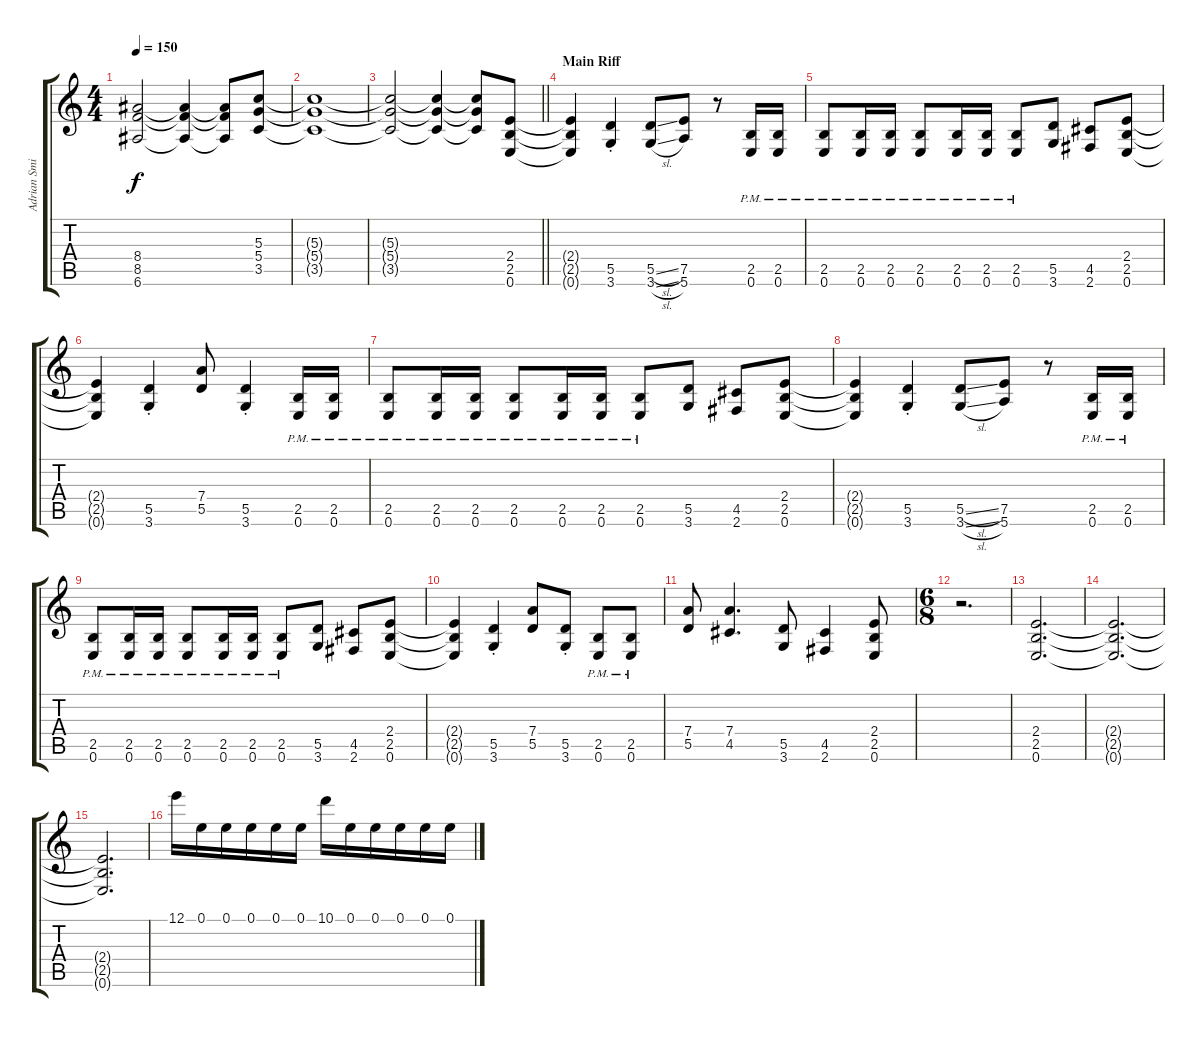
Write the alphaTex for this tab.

\track ("Adrian Smith" "Adrian Smi") {instrument distortionguitar}
\staff {score tabs}
\tuning (E4 B3 G3 D3 A2 E2) {hide}
\ts (4 4)
\tempo 150
\clef g2
\ks c
(8.4{t} 8.5{t} 6.6{t}).2{dy f} (8.4{t} 8.5{t} 6.6{t}).4 (8.4{t} 8.5{t} 6.6{t}).8 (5.3 5.4 3.5).8 |
(5.3{t} 5.4{t} 3.5{t}).1 |
\barLineRight lightlight
(5.3{t} 5.4{t} 3.5{t}).2 (5.3{t} 5.4{t} 3.5{t}).4 (5.3{t} 5.4{t} 3.5{t}).8 (2.4 2.5 0.6).8 |
\section ("" "Main Riff")
(2.4{t} 2.5{t} 0.6{t}).4 (5.5{st} 3.6{st}).4 (5.5{sl} 3.6{sl}).8 (7.5 5.6).8 r.8 (2.5{pm} 0.6{pm}).16 (2.5{pm} 0.6{pm}).16 |
(2.5{pm} 0.6{pm}).8 (2.5{pm} 0.6{pm}).16 (2.5{pm} 0.6{pm}).16 (2.5{pm} 0.6{pm}).8 (2.5{pm} 0.6{pm}).16 (2.5{pm} 0.6{pm}).16 (2.5{pm} 0.6{pm}).8 (5.5 3.6).8 (4.5 2.6).8 (2.4 2.5 0.6).8 |
(2.4{t} 2.5{t} 0.6{t}).4 (5.5{st} 3.6{st}).4 (7.4 5.5).8 (5.5{st} 3.6{st}).4 (2.5{pm} 0.6{pm}).16 (2.5{pm} 0.6{pm}).16 |
(2.5{pm} 0.6{pm}).8 (2.5{pm} 0.6{pm}).16 (2.5{pm} 0.6{pm}).16 (2.5{pm} 0.6{pm}).8 (2.5{pm} 0.6{pm}).16 (2.5{pm} 0.6{pm}).16 (2.5{pm} 0.6{pm}).8 (5.5 3.6).8 (4.5 2.6).8 (2.4 2.5 0.6).8 |
(2.4{t} 2.5{t} 0.6{t}).4 (5.5{st} 3.6{st}).4 (5.5{sl} 3.6{sl}).8 (7.5 5.6).8 r.8 (2.5{pm} 0.6{pm}).16 (2.5{pm} 0.6{pm}).16 |
(2.5{pm} 0.6{pm}).8 (2.5{pm} 0.6{pm}).16 (2.5{pm} 0.6{pm}).16 (2.5{pm} 0.6{pm}).8 (2.5{pm} 0.6{pm}).16 (2.5{pm} 0.6{pm}).16 (2.5{pm} 0.6{pm}).8 (5.5 3.6).8 (4.5 2.6).8 (2.4 2.5 0.6).8 |
(2.4{t} 2.5{t} 0.6{t}).4 (5.5{st} 3.6{st}).4 (7.4 5.5).8 (5.5{st} 3.6{st}).8 (2.5{pm} 0.6{pm}).8 (2.5{pm} 0.6{pm}).8 |
(7.4 5.5).8 (7.4 4.5).4{d} (5.5 3.6).8 (4.5 2.6).4 (2.4 2.5 0.6).8 |
\ts (6 8)
r.2{d volume 14} |
(2.4 2.5 0.6).2{d} |
(2.4{t} 2.5{t} 0.6{t}).2{d} |
(2.4{t} 2.5{t} 0.6{t}).2{d} |
12.1.16{volume 6 instrument distortionguitar} 0.1.16 0.1.16 0.1.16 0.1.16 0.1.16 10.1.16 0.1.16 0.1.16 0.1.16 0.1.16 0.1.16
